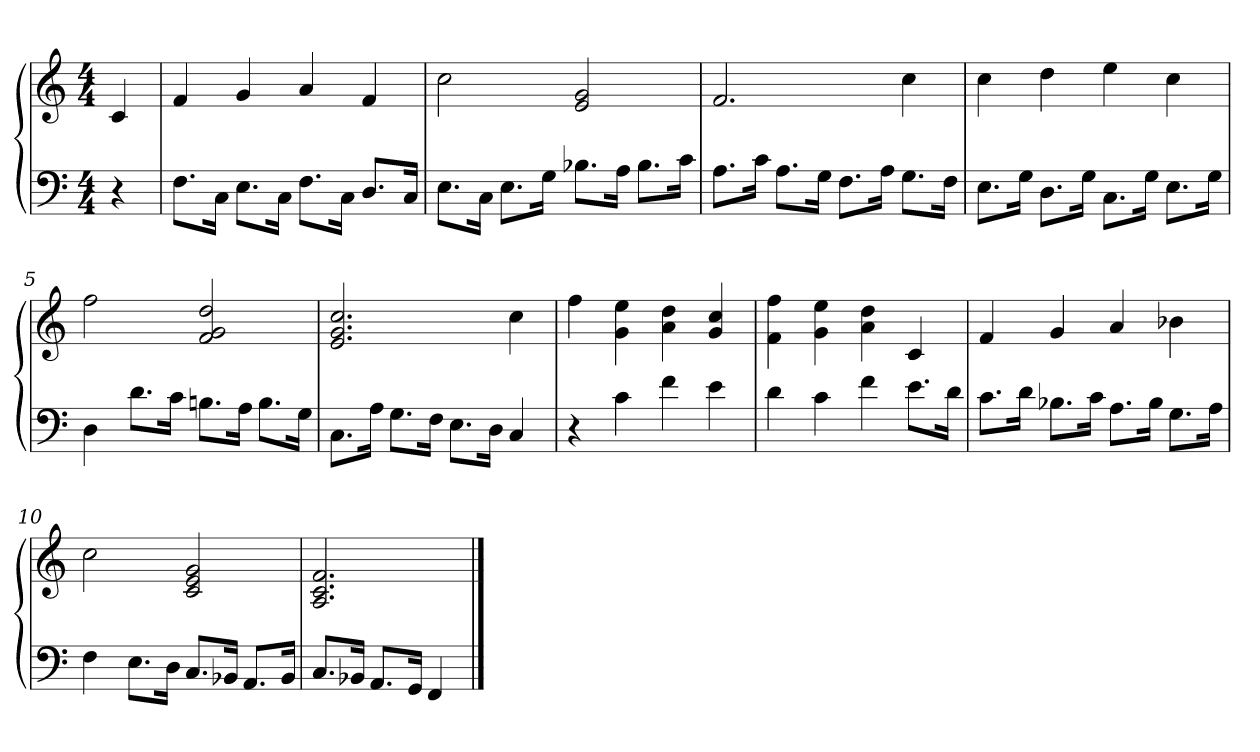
**kern	**kern
*part1	*part1
*staff2	*staff1
*M4/4	*M4/4
=	=
4r	4c
=1	=1
8.FL	4f
16CJk	.
8.EL	4g
16CJk	.
8.FL	4a
16CJk	.
8.DL	4f
16CJk	.
=2	=2
8.EL	2cc
16CJk	.
8.EL	.
16GJk	.
8.B-XL	2e 2g
16AJk	.
8.B-L	.
16cJk	.
=3	=3
8.AL	2.f
16cJk	.
8.AL	.
16GJk	.
8.FL	.
16AJk	.
8.GL	4cc
16FJk	.
=4	=4
8.EL	4cc
16GJk	.
8.DL	4dd
16GJk	.
8.CL	4ee
16GJk	.
8.EL	4cc
16GJk	.
=5	=5
4D	2ff
8.dL	.
16cJk	.
8.BnL	2f 2g 2dd
16AJk	.
8.BL	.
16GJk	.
=6	=6
8.CL	2.e 2.g 2.cc
16AJk	.
8.GL	.
16FJk	.
8.EL	.
16DJk	.
4C	4cc
=7	=7
4r	4ff
4c	4g 4ee
4f	4a 4dd
4e	4g 4cc
=8	=8
4d	4f 4ff
4c	4g 4ee
4f	4a 4dd
8.eL	4c
16dJk	.
=9	=9
8.cL	4f
16dJk	.
8.B-XL	4g
16cJk	.
8.AL	4a
16B-Jk	.
8.GL	4b-X
16AJk	.
=10	=10
4F	2cc
8.EL	.
16DJk	.
8.CL	2c 2e 2g
16BB-XJk	.
8.AAL	.
16BB-Jk	.
=11	=11
8.CL	2.A 2.c 2.f
16BB-XJk	.
8.AAL	.
16GGJk	.
4FF	.
==	==
*-	*-
